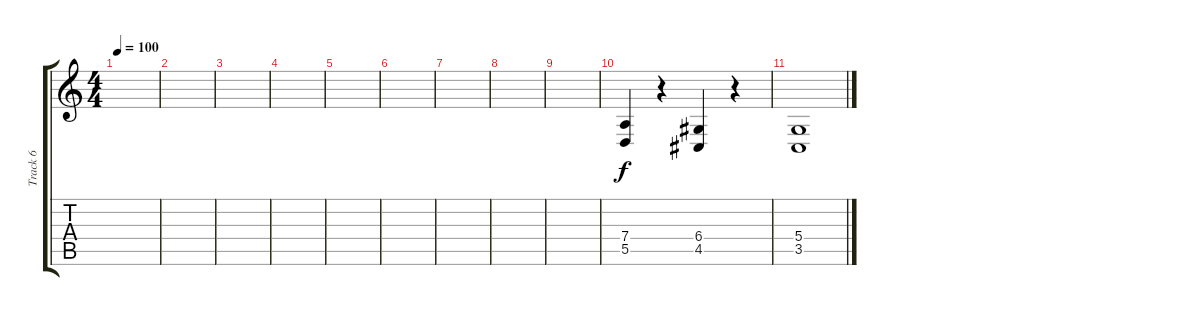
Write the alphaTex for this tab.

\track ("Track 6" "Track 6") {instrument brasssection}
\staff {score tabs}
\tuning (E4 B3 G3 D3 A2 E2) {hide}
\ts (4 4)
\tempo 100
\clef g2
\ks c
|
|
|
|
|
|
|
|
|
(7.4 5.5).4 r.4 (6.4 4.5).4 r.4 |
(5.4 3.5).1
